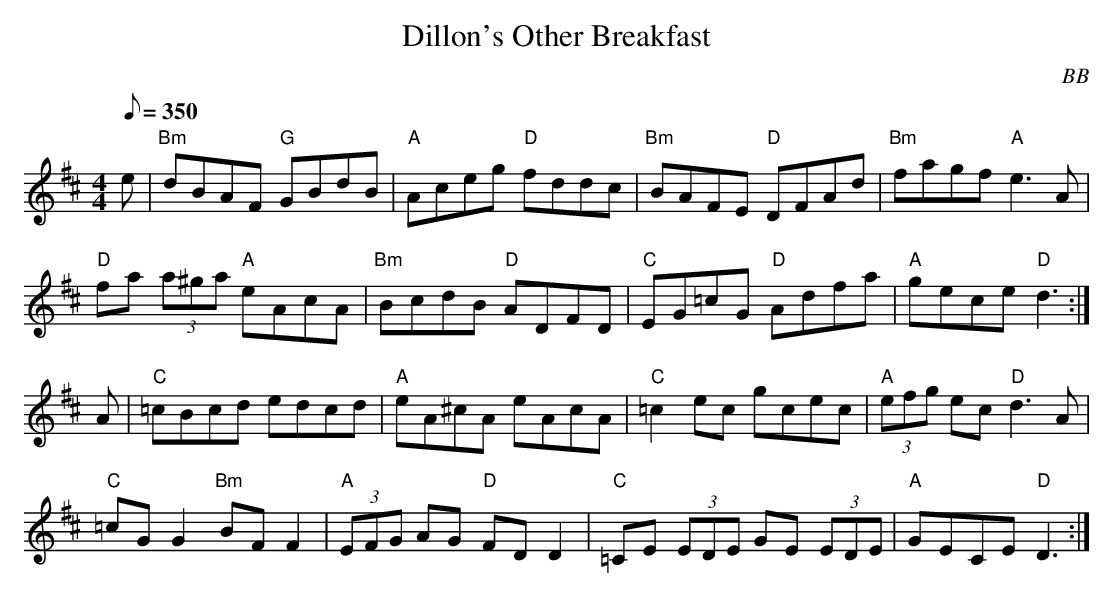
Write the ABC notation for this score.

X:1
T: Dillon's Other Breakfast
C: BB
Q: 1/8=350
M: 4/4
L: 1/8
K: D
e|"Bm"dBAF "G"GBdB|"A"Aceg "D"fddc|"Bm"BAFE "D"DFAd |"Bm"fagf "A"e3A |
"D"fa (3a^ga "A"eAcA | "Bm"BcdB "D"ADFD | "C"EG=cG "D"Adfa |"A"gece "D"d3 :|
A| "C"=cBcd edcd | "A"eA^cA eAcA | "C"=c2 ec gcec |"A"(3efg ec "D"d3 A |
"C"=cG G2 "Bm"BF F2|"A"(3EFG AG "D"FD D2|"C"=CE (3EDE GE (3EDE|\
"A"GECE "D"D3 :|
